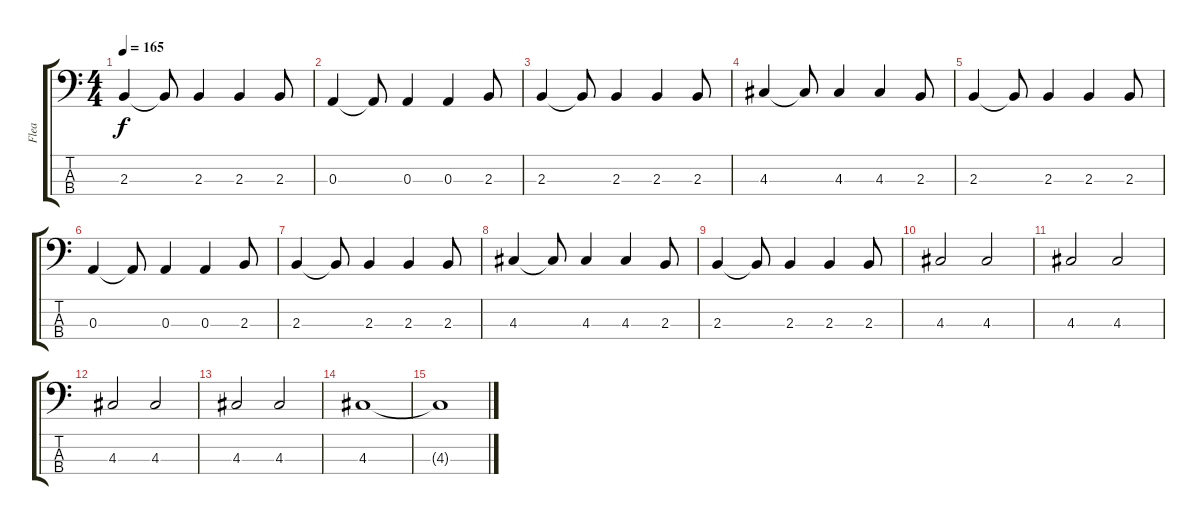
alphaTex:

\track ("Flea" "Flea") {instrument electricbassfinger}
\staff {score tabs}
\tuning (G2 D2 A1 E1) {hide}
\ts (4 4)
\tempo 165
\clef f4
\ks c
2.3.4{dy f} 2.3{t}.8 2.3.4 2.3.4 2.3.8 |
0.3.4 0.3{t}.8 0.3.4 0.3.4 2.3.8 |
2.3.4 2.3{t}.8 2.3.4 2.3.4 2.3.8 |
4.3.4 4.3{t}.8 4.3.4 4.3.4 2.3.8 |
2.3.4 2.3{t}.8 2.3.4 2.3.4 2.3.8 |
0.3.4 0.3{t}.8 0.3.4 0.3.4 2.3.8 |
2.3.4 2.3{t}.8 2.3.4 2.3.4 2.3.8 |
4.3.4 4.3{t}.8 4.3.4 4.3.4 2.3.8 |
2.3.4 2.3{t}.8 2.3.4 2.3.4 2.3.8 |
4.3.2 4.3.2 |
4.3.2 4.3.2 |
4.3.2 4.3.2 |
4.3.2 4.3.2 |
4.3.1 |
4.3{t}.1{volume 0}
